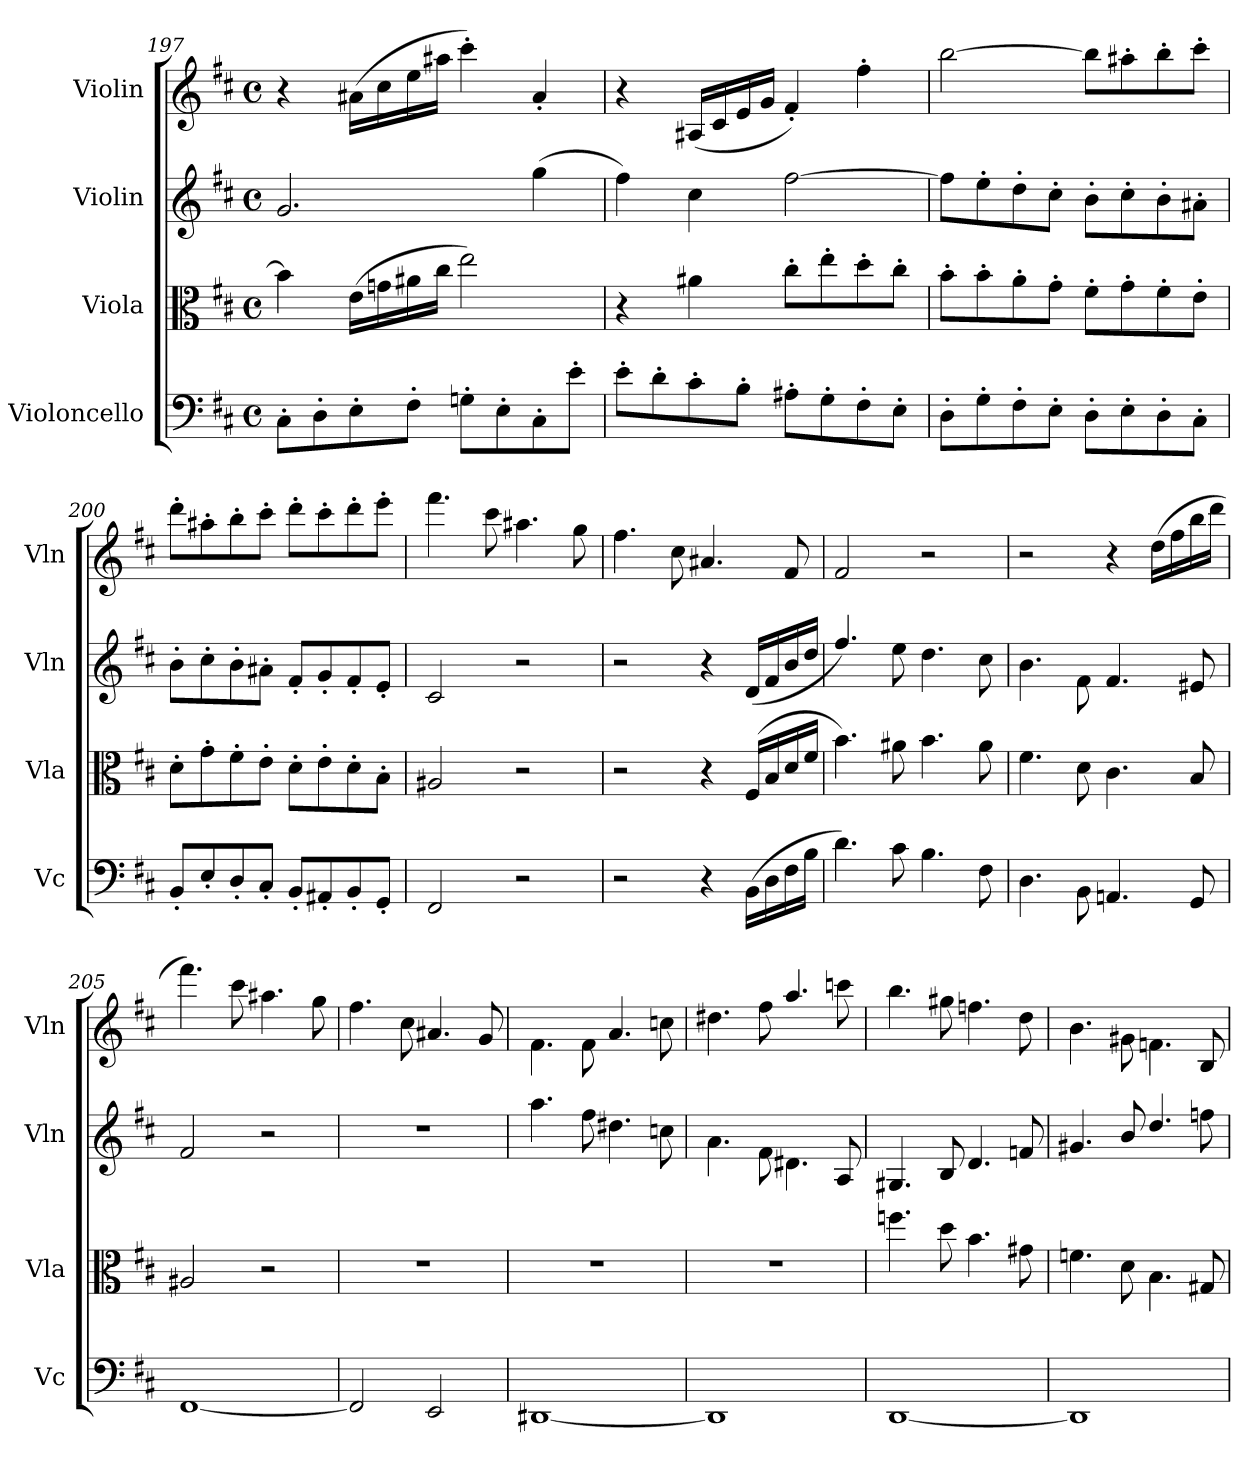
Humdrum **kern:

**kern	**kern	**kern	**kern
*part4	*part3	*part2	*part1
*staff4	*staff3	*staff2	*staff1
*I"Violoncello	*I"Viola	*I"Violin	*I"Violin
*I'Vc	*I'Vla	*I'Vln	*I'Vln
!!LO:PB:g=z
*clefF4	*clefC3	*clefG2	*clefG2
*k[f#c#]	*k[f#c#]	*k[f#c#]	*k[f#c#]
*M4/4	*M4/4	*M4/4	*M4/4
*met(c)	*met(c)	*met(c)	*met(c)
=197	=197	=197	=197
8C#'\L	4b\]	2.g/	4r
8D'\	.	.	.
8E'\	(>16e\LL	.	(>16a#X\LL
.	16gn\	.	16cc#\
8F#'\J	16a#X\	.	16ee\
.	16cc#\JJ	.	16aa#X\JJ
8Gn'\L	2ee\)	.	4ccc#'\)
8E'\	.	.	.
8C#'\	.	(>4gg\	4a#'/
8e'\J	.	.	.
=198	=198	=198	=198
8e'\L	4r	4ff#\)	4r
8d'\	.	.	.
8c#'\	4a#X\	4cc#\	(16A#X/LL
.	.	.	16c#/
8B'\J	.	.	16e/
.	.	.	16g/JJ
8A#X'\L	8cc#'\L	[2ff#\	4f#'/)
8G'\	8ee'\	.	.
8F#'\	8dd'\	.	4ff#'\
8E'\J	8cc#'\J	.	.
=199	=199	=199	=199
8D'\L	8b'\L	8ff#\L]	[2bb\
8G'\	8b'\	8ee'\	.
8F#'\	8a'\	8dd'\	.
8E'\J	8g'\J	8cc#'\J	.
8D'\L	8f#'\L	8b'\L	8bb\L]
8E'\	8g'\	8cc#'\	8aa#X'\
8D'\	8f#'\	8b'\	8bb'\
8C#'\J	8e'\J	8a#X'\J	8ccc#'\J
=200	=200	=200	=200
8BB'/L	8d'\L	8b'\L	8ddd'\L
8E'/	8g'\	8cc#'\	8aa#X'\
8D'/	8f#'\	8b'\	8bb'\
8C#'/J	8e'\J	8a#X'\J	8ccc#'\J
8BB'/L	8d'\L	8f#'/L	8ddd'\L
8AA#X'/	8e'\	8g'/	8ccc#'\
8BB'/	8d'\	8f#'/	8ddd'\
8GG'/J	8B'\J	8e'/J	8eee'\J
=201	=201	=201	=201
2FF#/	2A#X/	2c#/	4.fff#\
.	.	.	8ccc#\
2r	2r	2r	4.aa#X\
.	.	.	8gg\
=202	=202	=202	=202
2r	2r	2r	4.ff#\
.	.	.	8cc#\
4r	4r	4r	4.a#X/
(>16BB\LL	(16F#/LL	(16d/LL	.
16D\	16B/	16f#/	.
16F#\	16d/	16b/	8f#/
16B\JJ	16f#/JJ	16dd/JJ	.
!!LO:LB:g=z
=203	=203	=203	=203
4.d\)	4.b\)	4.ff#/)	2f#/
8c#\	8a#X\	8ee\	.
4.B\	4.b\	4.dd\	2r
8F#\	8a#\	8cc#\	.
=204	=204	=204	=204
4.D\	4.f#\	4.b\	2r
8BB\	8d\	8f#\	.
4.AAn/	4.c#\	4.f#/	4r
.	.	.	(>16dd\LL
.	.	.	16ff#\
8GG/	8B/	8e#X/	16bb\
.	.	.	16ddd\JJ
=205	=205	=205	=205
[1FF#	2A#X/	2f#/	4.fff#\)
.	.	.	8ccc#\
.	2r	2r	4.aa#X\
.	.	.	8gg\
=206	=206	=206	=206
2FF#/]	1r	1r	4.ff#\
.	.	.	8cc#\
2EE/	.	.	4.a#X/
.	.	.	8g/
=207	=207	=207	=207
[1DD#X	1r	4.aa\	4.f#\
.	.	8ff#\	8f#\
.	.	4.dd#X\	4.a/
.	.	8ccn\	8ccn\
=208	=208	=208	=208
1DD#]	1r	4.a\	4.dd#X\
.	.	8f#\	8ff#\
.	.	4.d#X\	4.aa/
.	.	8A/	8cccn\
=209	=209	=209	=209
[1DD	4.ffn\	4.G#X/	4.bb\
.	8dd\	8B/	8gg#X\
.	4.b\	4.d/	4.ffn\
.	8g#X\	8fn/	8dd\
=210	=210	=210	=210
1DD]	4.fn\	4.g#X/	4.b\
.	8d\	8b/	8g#X\
.	4.B\	4.dd/	4.fn\
.	8G#X/	8ffn\	8B/
=	=	=	=
*-	*-	*-	*-
